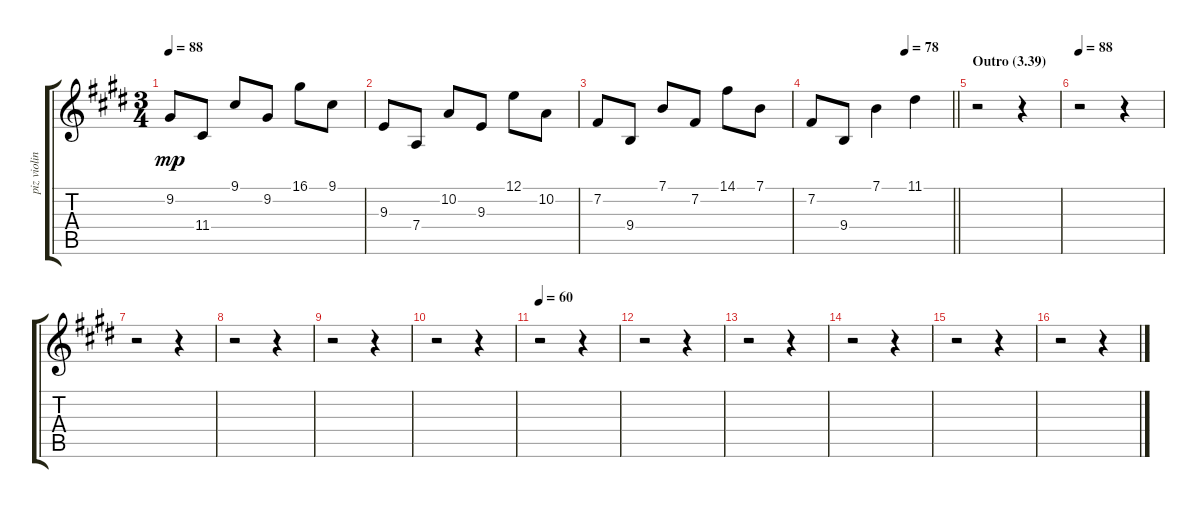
\track ("piz violin1" "piz violin") {instrument pizzicatostrings}
\staff {score tabs}
\tuning (E4 B3 G3 D3 A2 E2) {hide}
\ts (3 4)
\tempo 88
\clef g2
\ks e
9.2.8{dy mp} 11.4.8 9.1.8 9.2.8 16.1.8 9.1.8 |
9.3.8 7.4.8 10.2.8 9.3.8 12.1.8 10.2.8 |
7.2.8 9.4.8 7.1.8 7.2.8 14.1.8 7.1.8 |
\tempo (78 0.6666666666666666)
\barLineRight lightlight
7.2.8 9.4.8 7.1.4 11.1.4 |
\section ("" "Outro (3.39)")
r.2 r.4 |
\tempo 88
r.2 r.4 |
r.2 r.4 |
r.2 r.4 |
r.2 r.4 |
r.2 r.4 |
\tempo 60
r.2 r.4 |
r.2 r.4 |
r.2 r.4 |
r.2 r.4 |
r.2 r.4 |
r.2 r.4
